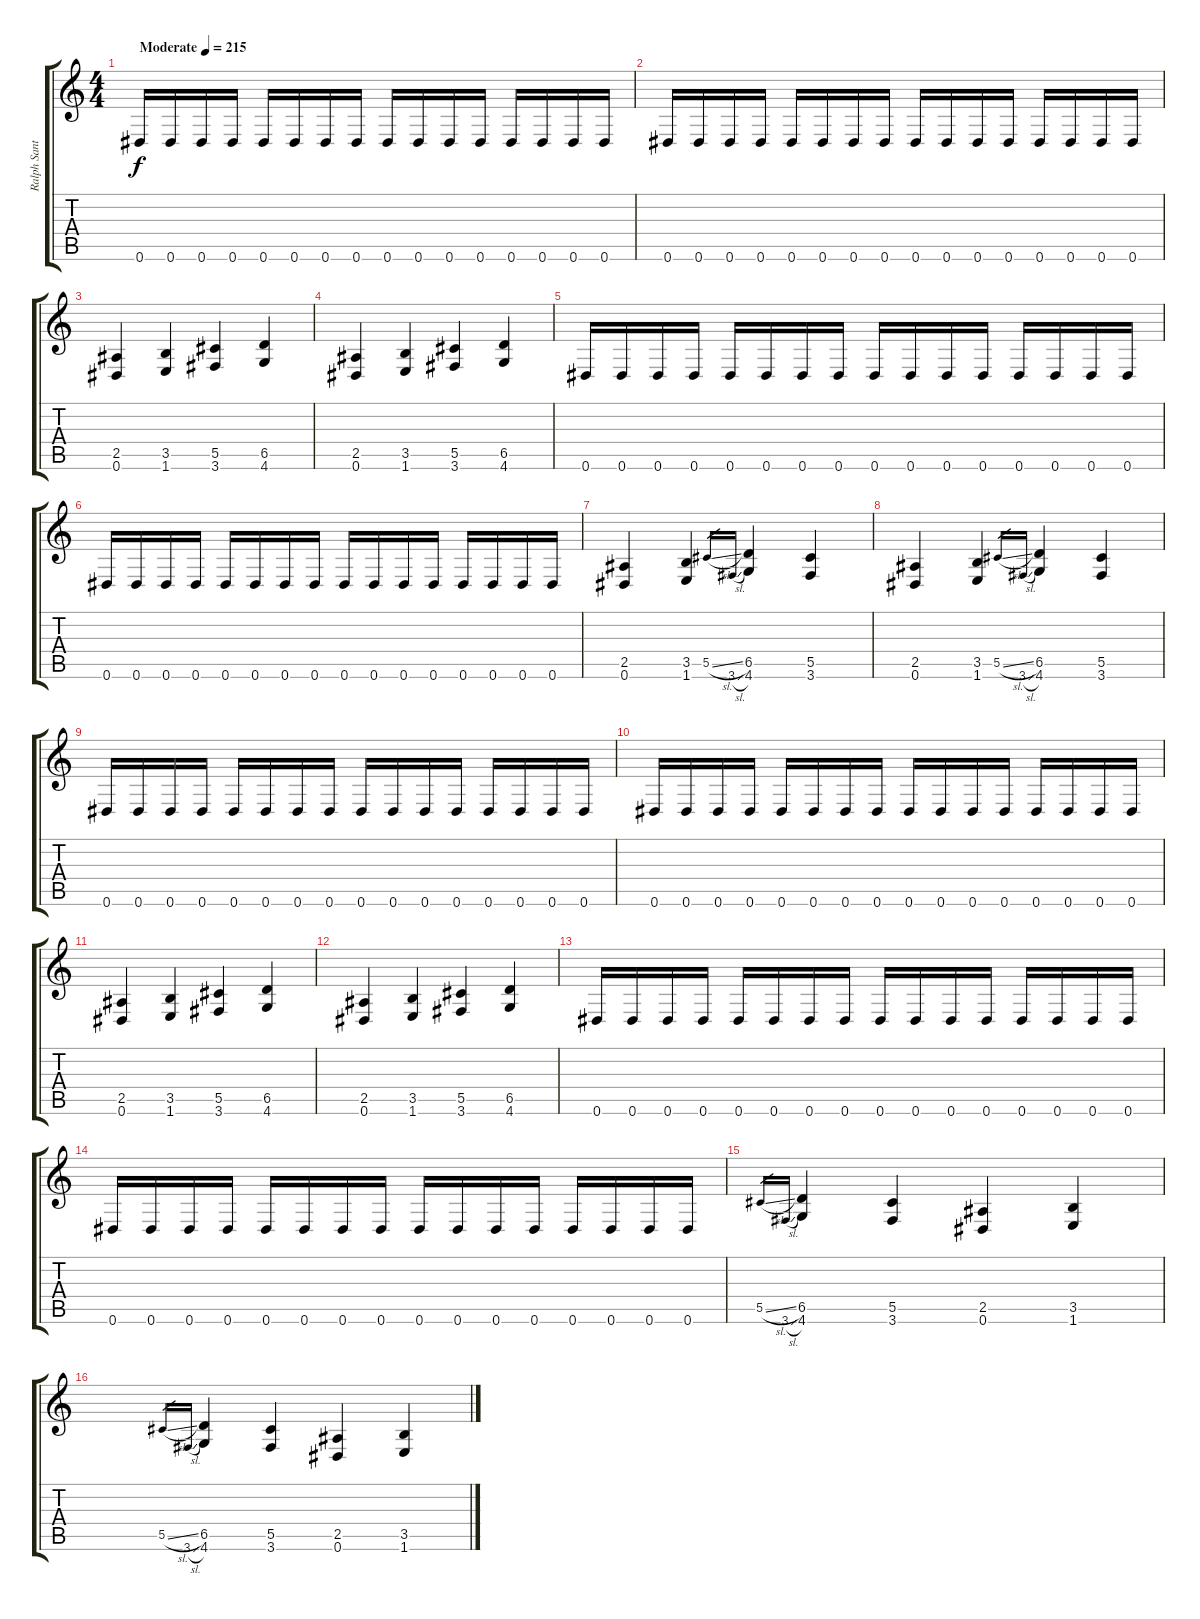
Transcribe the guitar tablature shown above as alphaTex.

\track ("Ralph Santolla" "Ralph Sant") {instrument distortionguitar}
\staff {score tabs}
\tuning (Eb4 Bb3 Gb3 Db3 Ab2 Eb2) {hide}
\ts (4 4)
\tempo (215 "Moderate")
\clef g2
\ks c
0.6.16{dy f instrument distortionguitar} 0.6.16 0.6.16 0.6.16 0.6.16 0.6.16 0.6.16 0.6.16 0.6.16 0.6.16 0.6.16 0.6.16 0.6.16 0.6.16 0.6.16 0.6.16 |
0.6.16 0.6.16 0.6.16 0.6.16 0.6.16 0.6.16 0.6.16 0.6.16 0.6.16 0.6.16 0.6.16 0.6.16 0.6.16 0.6.16 0.6.16 0.6.16 |
(2.5 0.6).4 (3.5 1.6).4 (5.5 3.6).4 (6.5 4.6).4 |
(2.5 0.6).4 (3.5 1.6).4 (5.5 3.6).4 (6.5 4.6).4 |
0.6.16 0.6.16 0.6.16 0.6.16 0.6.16 0.6.16 0.6.16 0.6.16 0.6.16 0.6.16 0.6.16 0.6.16 0.6.16 0.6.16 0.6.16 0.6.16 |
0.6.16 0.6.16 0.6.16 0.6.16 0.6.16 0.6.16 0.6.16 0.6.16 0.6.16 0.6.16 0.6.16 0.6.16 0.6.16 0.6.16 0.6.16 0.6.16 |
(2.5 0.6).4 (3.5 1.6).4 5.5{sl}.16{gr} 3.6{sl}.16{gr} (6.5 4.6).4 (5.5 3.6).4 |
(2.5 0.6).4 (3.5 1.6).4 5.5{sl}.16{gr} 3.6{sl}.16{gr} (6.5 4.6).4 (5.5 3.6).4 |
0.6.16 0.6.16 0.6.16 0.6.16 0.6.16 0.6.16 0.6.16 0.6.16 0.6.16 0.6.16 0.6.16 0.6.16 0.6.16 0.6.16 0.6.16 0.6.16 |
0.6.16 0.6.16 0.6.16 0.6.16 0.6.16 0.6.16 0.6.16 0.6.16 0.6.16 0.6.16 0.6.16 0.6.16 0.6.16 0.6.16 0.6.16 0.6.16 |
(2.5 0.6).4 (3.5 1.6).4 (5.5 3.6).4 (6.5 4.6).4 |
(2.5 0.6).4 (3.5 1.6).4 (5.5 3.6).4 (6.5 4.6).4 |
0.6.16 0.6.16 0.6.16 0.6.16 0.6.16 0.6.16 0.6.16 0.6.16 0.6.16 0.6.16 0.6.16 0.6.16 0.6.16 0.6.16 0.6.16 0.6.16 |
0.6.16 0.6.16 0.6.16 0.6.16 0.6.16 0.6.16 0.6.16 0.6.16 0.6.16 0.6.16 0.6.16 0.6.16 0.6.16 0.6.16 0.6.16 0.6.16 |
5.5{sl}.16{gr} 3.6{sl}.16{gr} (6.5 4.6).4 (5.5 3.6).4 (2.5 0.6).4 (3.5 1.6).4 |
5.5{sl}.16{gr} 3.6{sl}.16{gr} (6.5 4.6).4 (5.5 3.6).4 (2.5 0.6).4 (3.5 1.6).4
